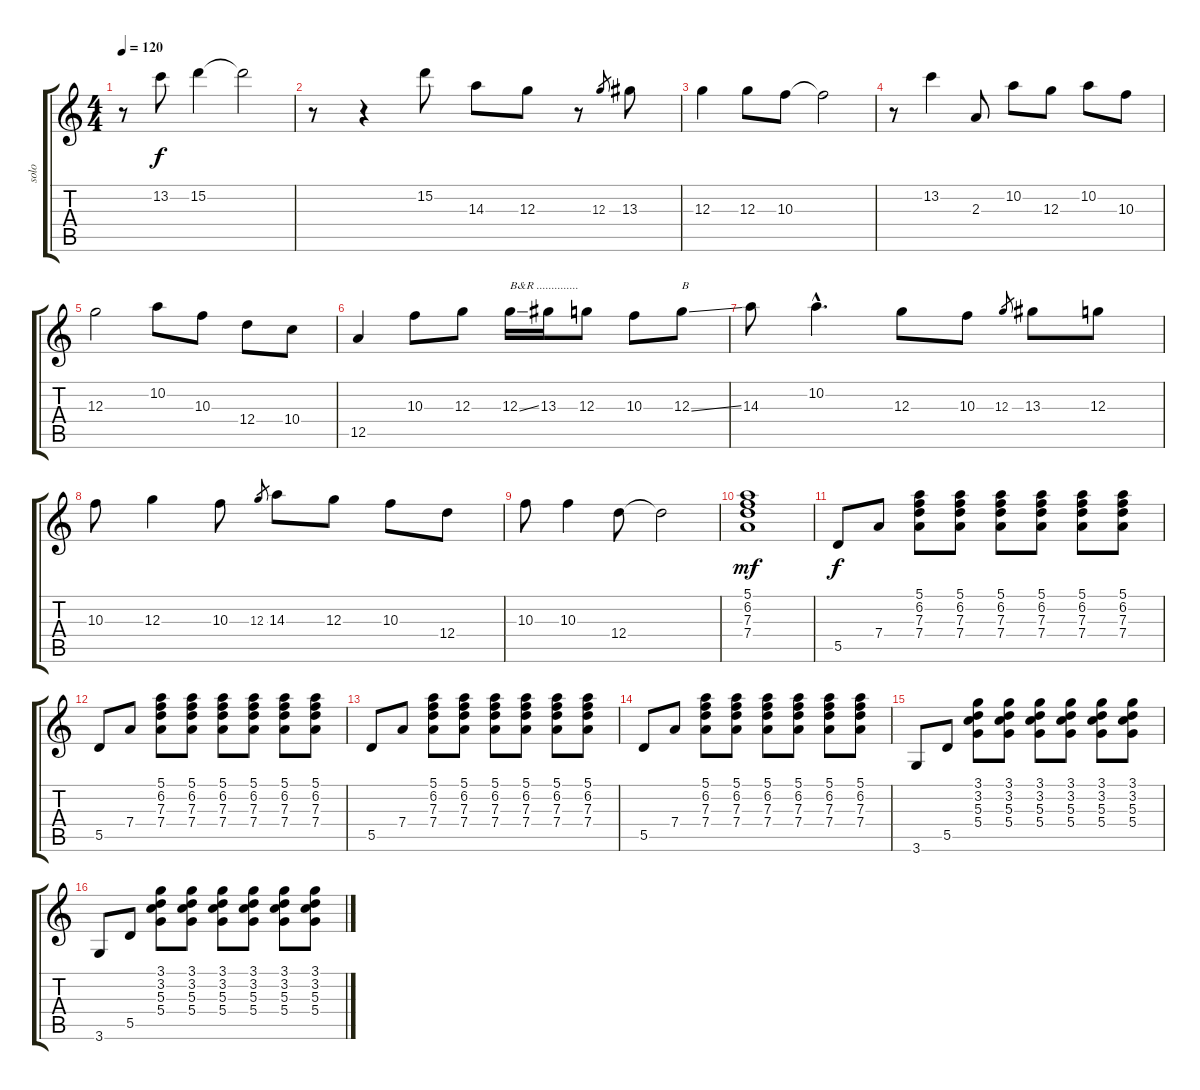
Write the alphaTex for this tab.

\track ("solo" "solo") {instrument electricguitarmuted}
\staff {score tabs}
\tuning (E4 B3 G3 D3 A2 E2) {hide}
\ts (4 4)
\tempo 120
\clef g2
\ks c
r.8{dy f} 13.2.8 15.2.4 15.2{t}.2 |
r.8 r.4 15.2.8 14.3.8 12.3.8 r.8 12.3.8{gr} 13.3.8 |
12.3.4 12.3.8 10.3.8 10.3{t}.2 |
r.8 13.2.4 2.3.8 10.2.8 12.3.8 10.2.8 10.3.8 |
12.3.2 10.2.8 10.3.8 12.4.8 10.4.8 |
12.5.4 10.3.8 12.3.8 12.3{ss}.16{txt "B&R .............."} 13.3.16 12.3.8 10.3.8 12.3{ss}.8{txt "B"} |
14.3.8 10.2{hac}.4{d} 12.3.8 10.3.8 12.3.8{gr} 13.3.8 12.3.8 |
10.3.8 12.3.4 10.3.8 12.3.8{gr} 14.3.8 12.3.8 10.3.8 12.4.8 |
10.3.8 10.3.4 12.4.8 12.4{t}.2 |
(5.1 6.2 7.3 7.4).1{dy mf instrument electricguitarmuted} |
5.5.8{dy f} 7.4.8 (5.1 6.2 7.3 7.4).8 (5.1 6.2 7.3 7.4).8 (5.1 6.2 7.3 7.4).8 (5.1 6.2 7.3 7.4).8 (5.1 6.2 7.3 7.4).8 (5.1 6.2 7.3 7.4).8 |
5.5.8 7.4.8 (5.1 6.2 7.3 7.4).8 (5.1 6.2 7.3 7.4).8 (5.1 6.2 7.3 7.4).8 (5.1 6.2 7.3 7.4).8 (5.1 6.2 7.3 7.4).8 (5.1 6.2 7.3 7.4).8 |
5.5.8 7.4.8 (5.1 6.2 7.3 7.4).8 (5.1 6.2 7.3 7.4).8 (5.1 6.2 7.3 7.4).8 (5.1 6.2 7.3 7.4).8 (5.1 6.2 7.3 7.4).8 (5.1 6.2 7.3 7.4).8 |
5.5.8 7.4.8 (5.1 6.2 7.3 7.4).8 (5.1 6.2 7.3 7.4).8 (5.1 6.2 7.3 7.4).8 (5.1 6.2 7.3 7.4).8 (5.1 6.2 7.3 7.4).8 (5.1 6.2 7.3 7.4).8 |
3.6.8 5.5.8 (3.1 3.2 5.3 5.4).8 (3.1 3.2 5.3 5.4).8 (3.1 3.2 5.3 5.4).8 (3.1 3.2 5.3 5.4).8 (3.1 3.2 5.3 5.4).8 (3.1 3.2 5.3 5.4).8 |
3.6.8 5.5.8 (3.1 3.2 5.3 5.4).8 (3.1 3.2 5.3 5.4).8 (3.1 3.2 5.3 5.4).8 (3.1 3.2 5.3 5.4).8 (3.1 3.2 5.3 5.4).8 (3.1 3.2 5.3 5.4).8
